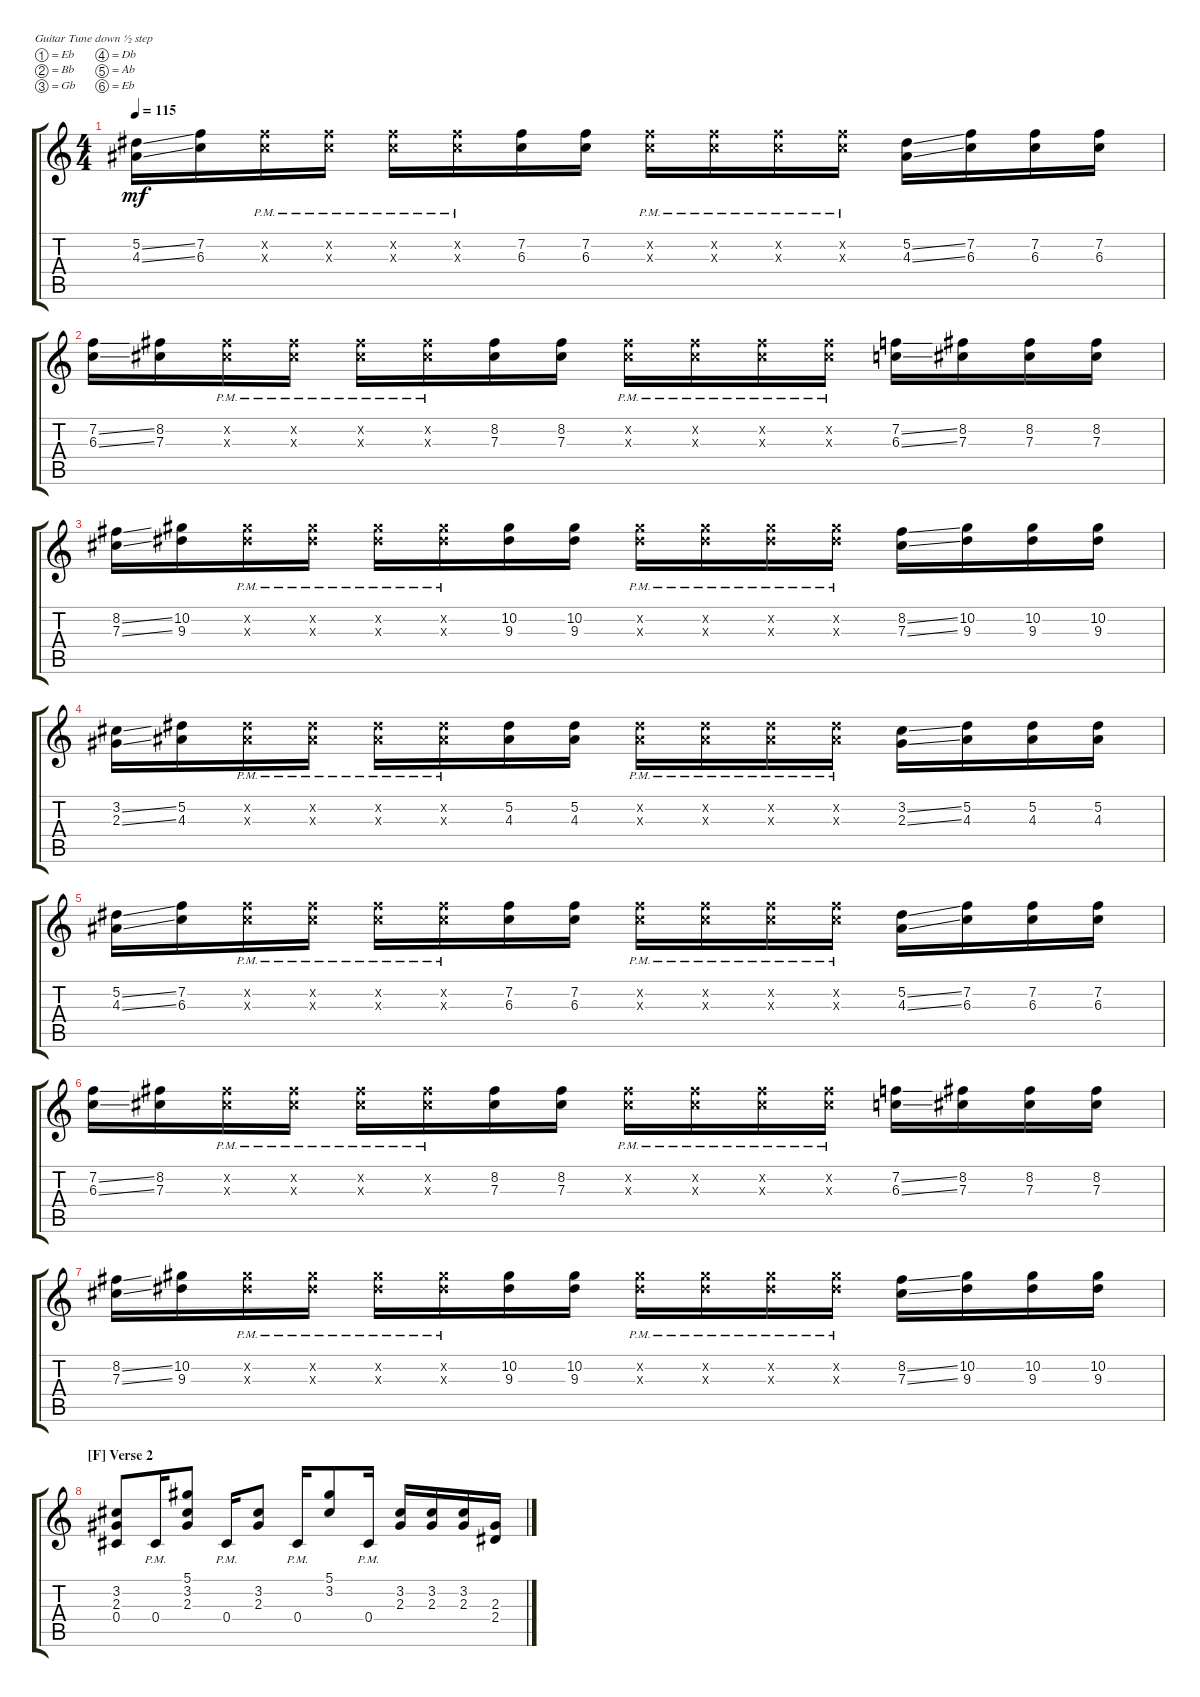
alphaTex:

\defaultSystemsLayout 4
\bracketExtendMode groupsimilarinstruments
\singleTrackTrackNamePolicy hidden
\multiTrackTrackNamePolicy hidden
\firstSystemTrackNameOrientation horizontal
\otherSystemsTrackNameOrientation horizontal
\track ("Sergey Popov" "E-Gt") {instrument distortionguitar}
\staff {score tabs}
\tuning (Eb4 Bb3 Gb3 Db3 Ab2 Eb2)
\ts (4 4)
\tempo 115
\clef g2
\scale
1.03909
\ks c
(4.3{ss} 5.2{ss}).16{dy mf} (6.3 7.2).16 (6.3{pm x} 7.2{pm x}).16 (6.3{pm x} 7.2{pm x}).16 (6.3{pm x} 7.2{pm x}).16 (6.3{pm x} 7.2{pm x}).16 (6.3 7.2).16 (6.3 7.2).16 (6.3{pm x} 7.2{pm x}).16 (6.3{pm x} 7.2{pm x}).16 (6.3{pm x} 7.2{pm x}).16 (6.3{pm x} 7.2{pm x}).16 (4.3{ss} 5.2{ss}).16 (6.3 7.2).16 (6.3 7.2).16 (6.3 7.2).16 |
\scale
0.960908 (6.3{ss} 7.2{ss}).16 (7.3 8.2).16 (7.3{pm x} 8.2{pm x}).16 (7.3{pm x} 8.2{pm x}).16 (7.3{pm x} 8.2{pm x}).16 (7.3{pm x} 8.2{pm x}).16 (7.3 8.2).16 (7.3 8.2).16 (7.3{pm x} 8.2{pm x}).16 (7.3{pm x} 8.2{pm x}).16 (7.3{pm x} 8.2{pm x}).16 (7.3{pm x} 8.2{pm x}).16 (6.3{ss} 7.2{ss}).16 (7.3 8.2).16 (7.3 8.2).16 (7.3 8.2).16 |
\scale
1.03909 (7.3{ss} 8.2{ss}).16 (9.3 10.2).16 (9.3{pm x} 10.2{pm x}).16 (9.3{pm x} 10.2{pm x}).16 (9.3{pm x} 10.2{pm x}).16 (9.3{pm x} 10.2{pm x}).16 (9.3 10.2).16 (9.3 10.2).16 (9.3{pm x} 10.2{pm x}).16 (9.3{pm x} 10.2{pm x}).16 (9.3{pm x} 10.2{pm x}).16 (9.3{pm x} 10.2{pm x}).16 (7.3{ss} 8.2{ss}).16 (9.3 10.2).16 (9.3 10.2).16 (9.3 10.2).16 |
\scale
0.960908 (2.3{ss} 3.2{ss}).16 (5.2 4.3).16 (4.3{pm x} 5.2{pm x}).16 (4.3{pm x} 5.2{pm x}).16 (4.3{pm x} 5.2{pm x}).16 (4.3{pm x} 5.2{pm x}).16 (5.2 4.3).16 (5.2 4.3).16 (4.3{pm x} 5.2{pm x}).16 (4.3{pm x} 5.2{pm x}).16 (4.3{pm x} 5.2{pm x}).16 (4.3{pm x} 5.2{pm x}).16 (3.2{ss} 2.3{ss}).16 (5.2 4.3).16 (5.2 4.3).16 (5.2 4.3).16 |
\scale
1.03909 (4.3{ss} 5.2{ss}).16 (6.3 7.2).16 (6.3{pm x} 7.2{pm x}).16 (6.3{pm x} 7.2{pm x}).16 (6.3{pm x} 7.2{pm x}).16 (6.3{pm x} 7.2{pm x}).16 (6.3 7.2).16 (6.3 7.2).16 (6.3{pm x} 7.2{pm x}).16 (6.3{pm x} 7.2{pm x}).16 (6.3{pm x} 7.2{pm x}).16 (6.3{pm x} 7.2{pm x}).16 (4.3{ss} 5.2{ss}).16 (6.3 7.2).16 (6.3 7.2).16 (6.3 7.2).16 |
\scale
0.960908 (6.3{ss} 7.2{ss}).16 (7.3 8.2).16 (7.3{pm x} 8.2{pm x}).16 (7.3{pm x} 8.2{pm x}).16 (7.3{pm x} 8.2{pm x}).16 (7.3{pm x} 8.2{pm x}).16 (7.3 8.2).16 (7.3 8.2).16 (7.3{pm x} 8.2{pm x}).16 (7.3{pm x} 8.2{pm x}).16 (7.3{pm x} 8.2{pm x}).16 (7.3{pm x} 8.2{pm x}).16 (6.3{ss} 7.2{ss}).16 (7.3 8.2).16 (7.3 8.2).16 (7.3 8.2).16 |
\scale
1.03909 (7.3{ss} 8.2{ss}).16 (9.3 10.2).16 (9.3{pm x} 10.2{pm x}).16 (9.3{pm x} 10.2{pm x}).16 (9.3{pm x} 10.2{pm x}).16 (9.3{pm x} 10.2{pm x}).16 (9.3 10.2).16 (9.3 10.2).16 (9.3{pm x} 10.2{pm x}).16 (9.3{pm x} 10.2{pm x}).16 (9.3{pm x} 10.2{pm x}).16 (9.3{pm x} 10.2{pm x}).16 (7.3{ss} 8.2{ss}).16 (9.3 10.2).16 (9.3 10.2).16 (9.3 10.2).16 |
\section ("F" "Verse 2")
\scale
0.960908 (2.3 3.2 0.4).8 0.4{pm}.16 (3.2 5.1 2.3).8 0.4{pm}.16 (3.2 2.3).8 0.4{pm}.16 (3.2 5.1).8 0.4{pm}.16 (3.2 2.3).16 (3.2 2.3).16 (3.2 2.3).16 (2.3 2.4).16
